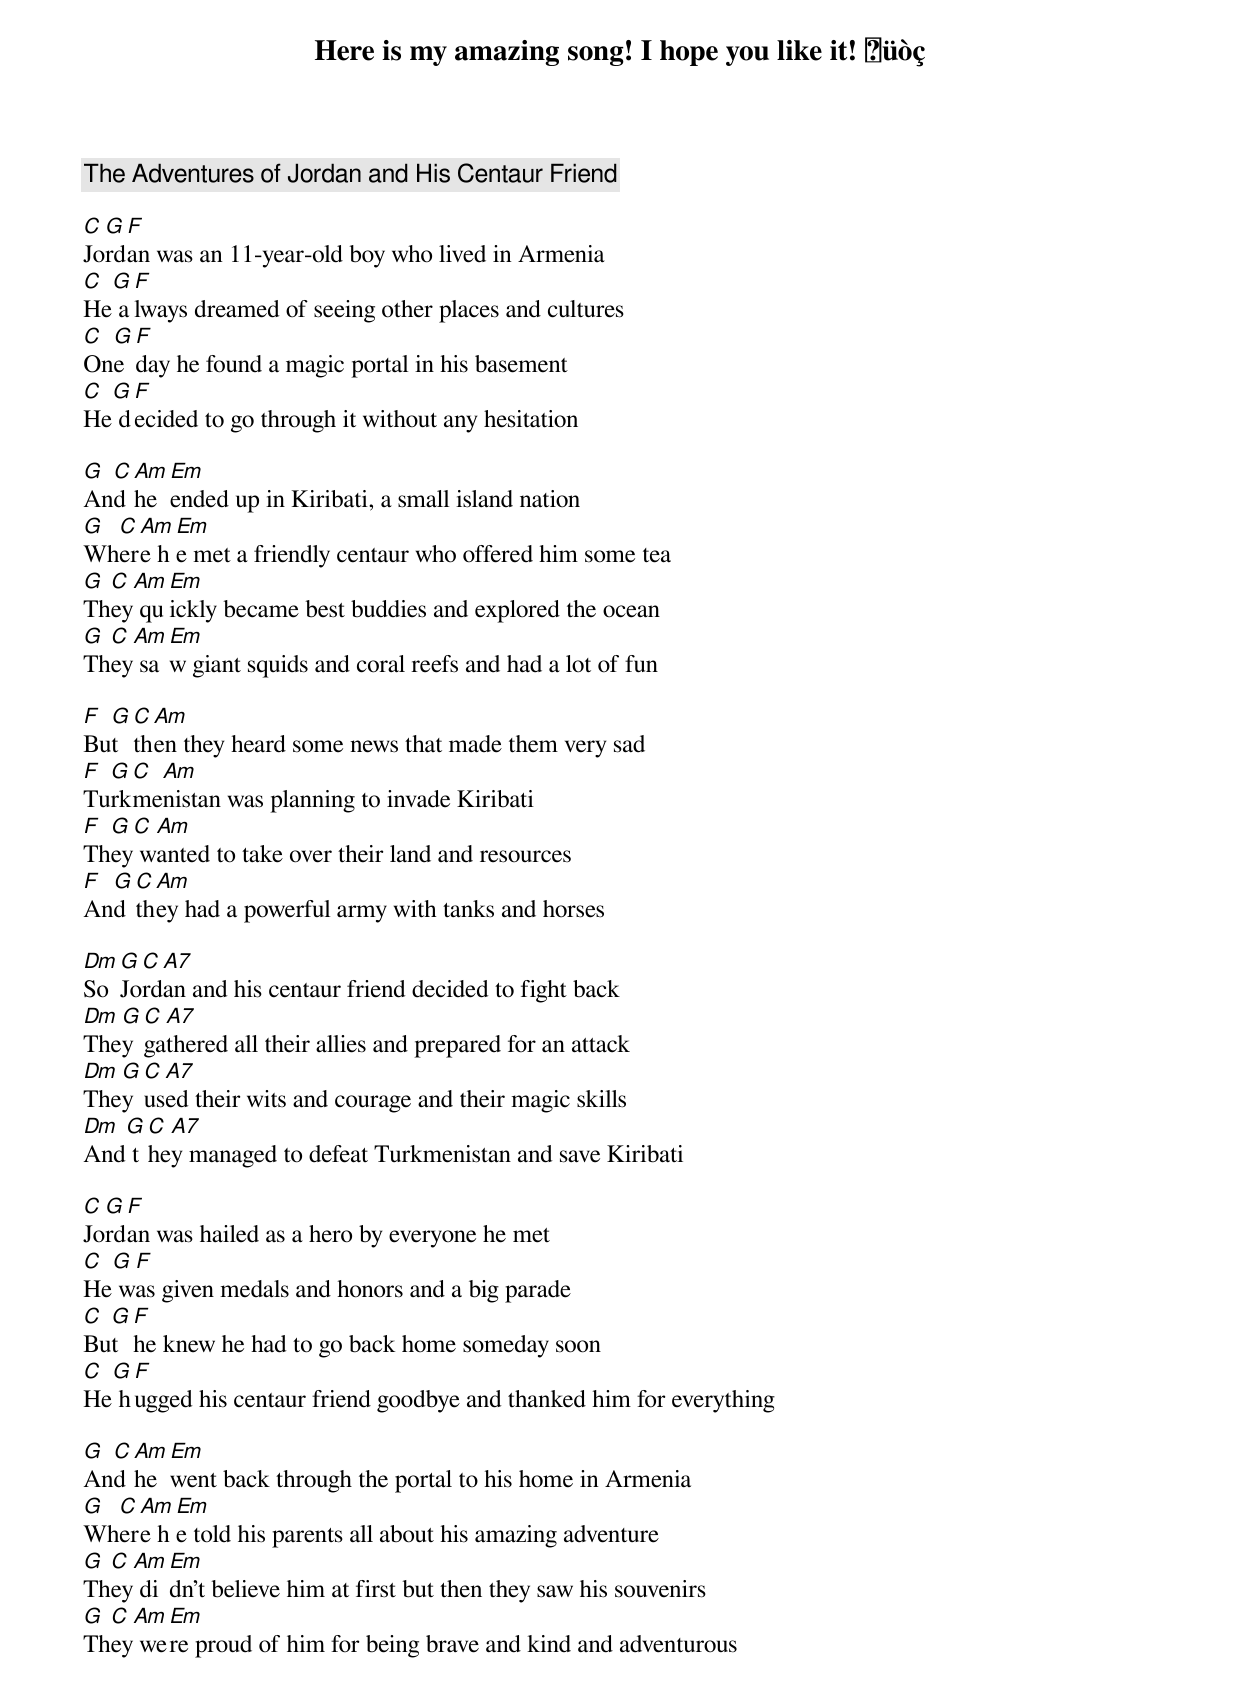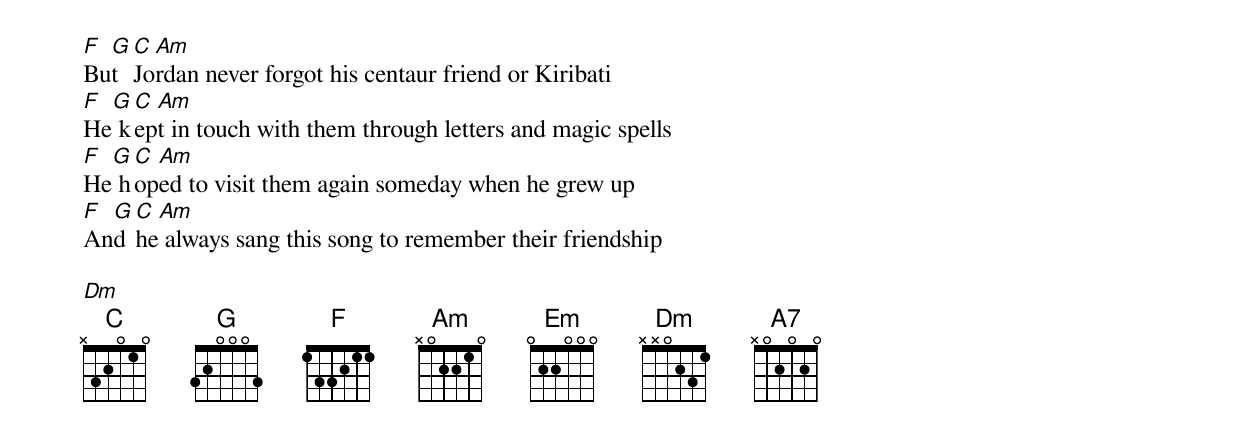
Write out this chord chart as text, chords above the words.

Here is my amazing song! I hope you like it! üòç

The Adventures of Jordan and His Centaur Friend

C G F
Jordan was an 11-year-old boy who lived in Armenia
C G F
He always dreamed of seeing other places and cultures
C G F
One day he found a magic portal in his basement
C G F
He decided to go through it without any hesitation

G C Am Em
And he ended up in Kiribati, a small island nation
G C Am Em
Where he met a friendly centaur who offered him some tea
G C Am Em
They quickly became best buddies and explored the ocean
G C Am Em
They saw giant squids and coral reefs and had a lot of fun

F G C Am
But then they heard some news that made them very sad
F G C Am
Turkmenistan was planning to invade Kiribati
F G C Am
They wanted to take over their land and resources
F G C Am
And they had a powerful army with tanks and horses

Dm G C A7
So Jordan and his centaur friend decided to fight back
Dm G C A7
They gathered all their allies and prepared for an attack
Dm G C A7
They used their wits and courage and their magic skills
Dm G C A7
And they managed to defeat Turkmenistan and save Kiribati

C G F
Jordan was hailed as a hero by everyone he met
C G F
He was given medals and honors and a big parade
C G F
But he knew he had to go back home someday soon
C G F
He hugged his centaur friend goodbye and thanked him for everything

G C Am Em
And he went back through the portal to his home in Armenia
G C Am Em
Where he told his parents all about his amazing adventure
G C Am Em
They didn't believe him at first but then they saw his souvenirs
G C Am Em
They were proud of him for being brave and kind and adventurous

F G C Am
But Jordan never forgot his centaur friend or Kiribati
F G C Am
He kept in touch with them through letters and magic spells
F G C Am
He hoped to visit them again someday when he grew up
F G C Am
And he always sang this song to remember their friendship

Dm
